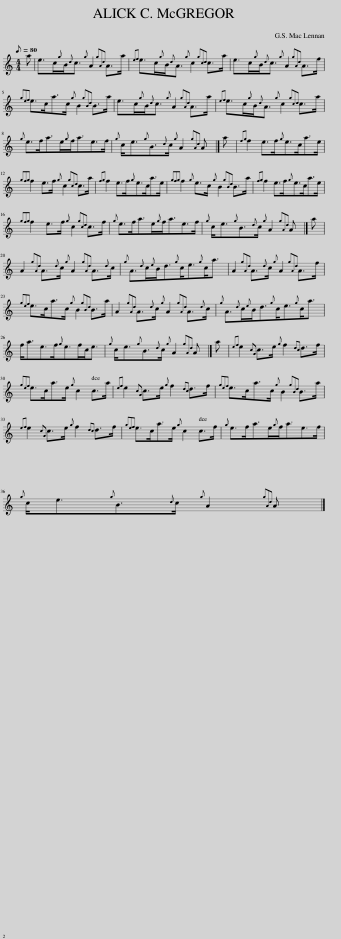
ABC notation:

X:1
L:1/8
Q:1/8=80
M:4/4
I:linebreak $
K:C
V:1 treble
V:1
 a | e>c{g}B/{d}c3/2{g} A2{gAd} A>a |{ef} e>c{g}B/{d}A3/2{g} c2{gcd} c>a | e>c{g}B/{d}c3/2{g} A2{gAd} A>f |${gef} e>ca>c{g} B2{gBd} B>a | %5
 e>c{g}B/{d}c3/2{g} A2{gAd} A>a |{ef} e>c{g}B/{d}A3/2{g} c2{gcd} c>a |${g} e>fa>e{g}f<ae>f |{g} c<e{g}B3/2{d}c/{g} A2{gAd} A |] a | %10
{fg} f2 e>f{g}e>ca>e |${gfg} f2 e>f{g} c2{gcd} c>a |{fg} f2 e>f{g}e>ca>e |{gfg} f2{g} e>c{g} B2{gBd} B>a |{fg} f2 e>f{g}e>ca>e |$ %15
{gfg} f2 e>f{g} c2{gcd} c>f |{g} e>fa>e{g}f<ae>f |{g} c<e{g}B3/2{d}c/{g} A2{gAd} A |] a |$ A2{gAd} A3/2{d}c/{g} A2{gAd} A3/2{d}c/ | %20
{g} A3/2{d}c/{e}B<d{g}c<e{g}c<a | A2{gAd} A3/2{d}c/{g} A2{gAd} A>f |${gef} e>ca>c{g} B2{gBd} B>a | A2{gAd} A3/2{d}c/{g} A2{gAd} A3/2{d}c/ |{g} A3/2{d}c/{e}B<d{g}c<e{g}c<a |$ %25
 f<ae>f{g}e>fc<e |{g} c<e{g}B3/2{d}c/{g} A2{gAd} A |] a |{ef} e2{cG} c>e{g} f2{dc} d>f |${gef} e>ca>e{g} c2 c>a | %30
{ef} e2{cG} c>e{g} f2{dc} d>f |{gef} e>ca>c{g} B2{gBd} B>a |${ef} e2{cG} c>e{g} f2{dc} d>f |{gef} e>ca>e{g} c2 c>f |{g} e>fa>e{g}f<ae>f |$ %35
{g} c<e{g}B3/2{d}c/{g} A2{gAd} A |] %36
